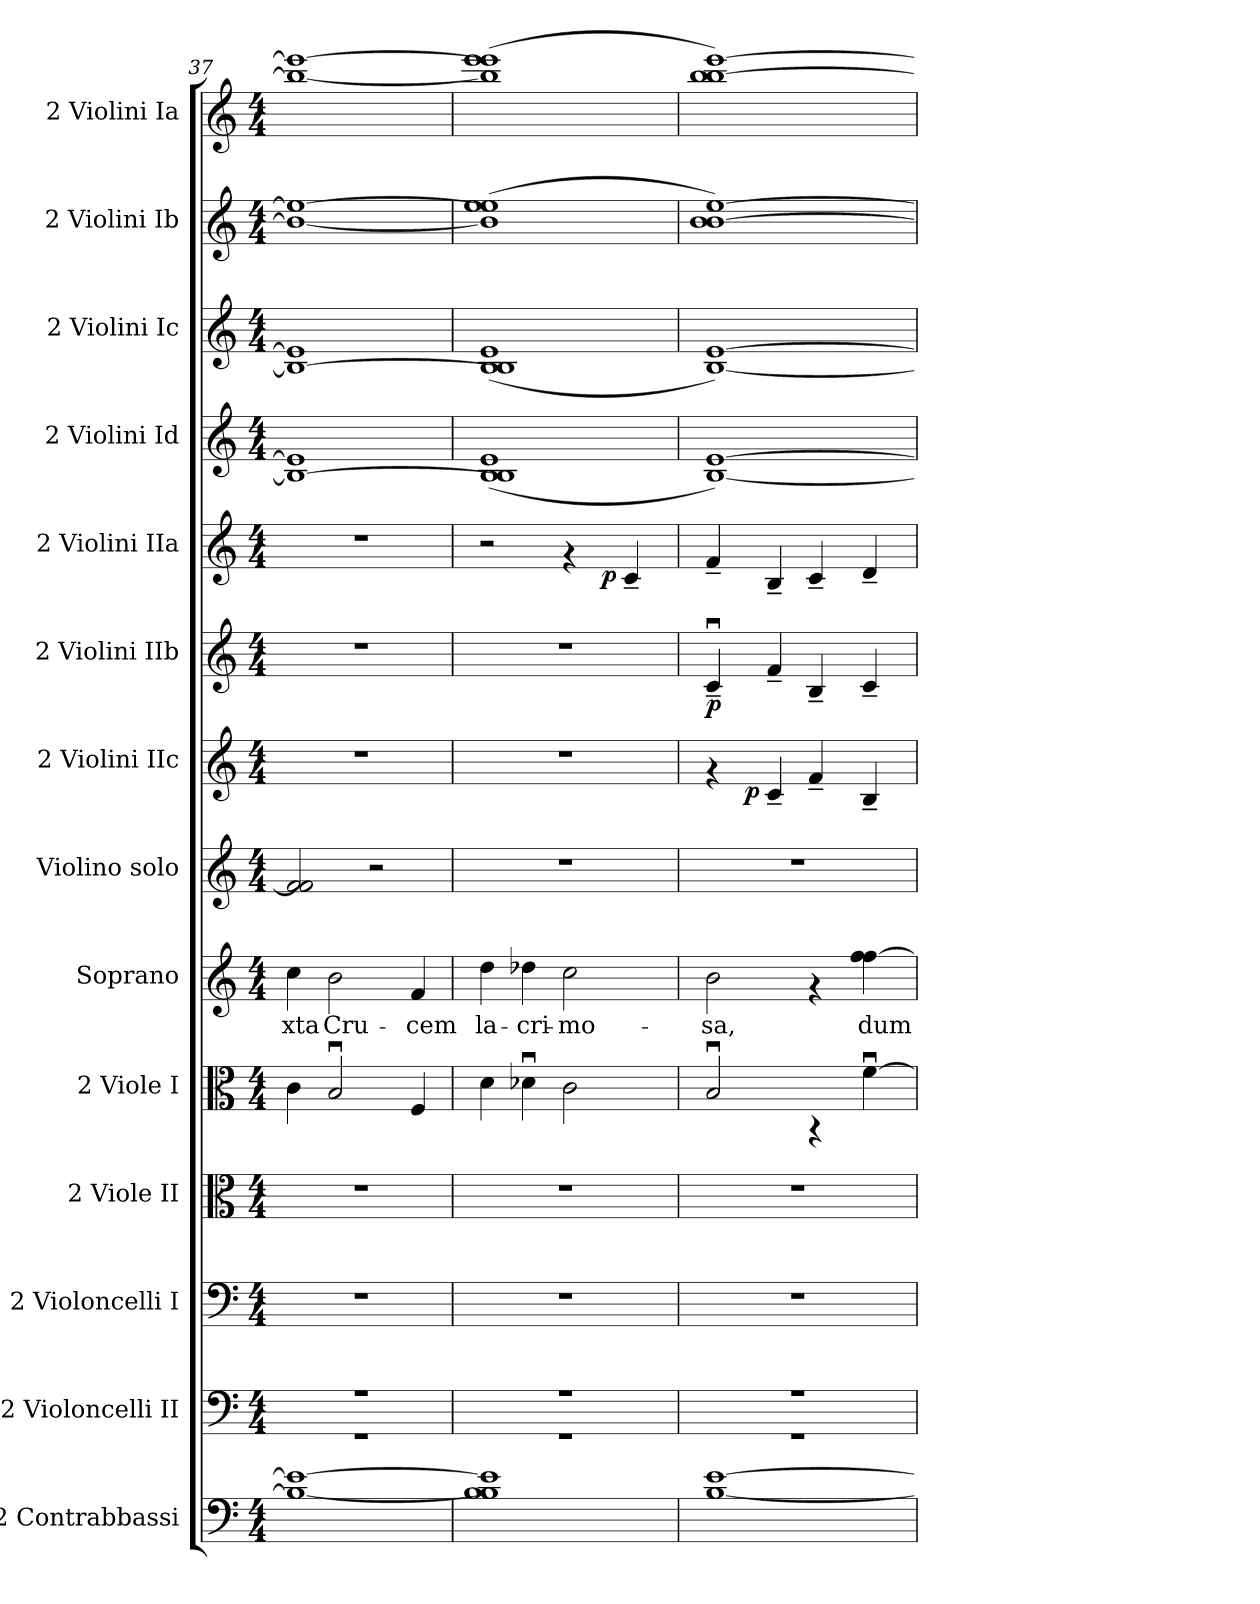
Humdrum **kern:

**kern	**kern	**kern	**kern	**kern	**kern	**text	**kern	**kern	**dynam	**kern	**dynam	**kern	**dynam	**kern	**kern	**kern	**kern
*part14	*part13	*part12	*part11	*part10	*part9	*part9	*part8	*part7	*part7	*part6	*part6	*part5	*part5	*part4	*part3	*part2	*part1
*staff14	*staff13	*staff12	*staff11	*staff10	*staff9	*staff9	*staff8	*staff7	*staff7	*staff6	*staff6	*staff5	*staff5	*staff4	*staff3	*staff2	*staff1
*I"2 Contrabbassi	*I"2 Violoncelli II	*I"2 Violoncelli I	*I"2 Viole II	*I"2 Viole I	*I"Soprano	*	*I"Violino solo	*I"2 Violini IIc	*	*I"2 Violini IIb	*	*I"2 Violini IIa	*	*I"2 Violini Id	*I"2 Violini Ic	*I"2 Violini Ib	*I"2 Violini Ia
*I'Cb.	*I'Vc. II	*I'Vc. I	*I'Vle II	*I'Vle I	*I'S.	*	*I'Vno solo	*I'Vni IIc	*	*I'Vni IIb	*	*I'Vni IIa	*	*I'Vni Id	*I'Vni Ic	*I'Vni Ib	*I'Vni Ia
*clefF4	*clefF4	*clefF4	*clefC3	*clefC3	*clefG2	*	*clefG2	*clefG2	*	*clefG2	*	*clefG2	*	*clefG2	*clefG2	*clefG2	*clefG2
*ITrd7c12	*	*	*	*	*	*	*	*	*	*	*	*	*	*	*	*	*
*k[]	*k[]	*k[]	*k[]	*k[]	*k[]	*	*k[]	*k[]	*	*k[]	*	*k[]	*	*k[]	*k[]	*k[]	*k[]
*C:	*C:	*C:	*C:	*C:	*C:	*	*C:	*C:	*	*C:	*	*C:	*	*C:	*C:	*C:	*C:
*M4/4	*M4/4	*M4/4	*M4/4	*M4/4	*M4/4	*	*M4/4	*M4/4	*	*M4/4	*	*M4/4	*	*M4/4	*M4/4	*M4/4	*M4/4
=37	=37	=37	=37	=37	=37	=37	=37	=37	=37	=37	=37	=37	=37	=37	=37	=37	=37
*	*^	*	*	*	*	*	*	*	*	*	*	*	*	*	*	*	*
!	!	!	!	!	!	!	!LO:LY:b:cj	!	!	!	!	!	!	!	!	!	!	!
*	*	*	*	*	*	*	*	*	*	*	*	*	*	*	*^	*^	*	*
1BB_< 1E_>	1r	1r	1r	1r	4c\	4cc\	-xta	2f/ 2f/]	1r	.	1r	.	1r	.	1B_<	1e]	1B_<	1e]	1ee_> 1b_<	1eee_> 1bb_<
!	!	!	!	!	!	!	!LO:LY:b:cj	!	!	!	!	!	!	!	!	!	!	!	!	!
.	.	.	.	.	2Bu>/	2b\	Cru-	.	.	.	.	.	.	.	.	.	.	.	.	.
.	.	.	.	.	.	.	.	2r	.	.	.	.	.	.	.	.	.	.	.	.
!	!	!	!	!	!	!	!LO:LY:b:cj	!	!	!	!	!	!	!	!	!	!	!	!	!
.	.	.	.	.	4F/	4f/	-cem	.	.	.	.	.	.	.	.	.	.	.	.	.
*	*	*	*	*	*	*	*	*	*	*	*	*	*	*	*v	*v	*	*	*	*
*	*	*	*	*	*	*	*	*	*	*	*	*	*	*	*	*v	*v	*	*
=38	=38	=38	=38	=38	=38	=38	=38	=38	=38	=38	=38	=38	=38	=38	=38	=38	=38	=38
!	!	!	!	!	!	!	!LO:LY:b:cj	!	!	!	!	!	!	!	!	!	!	!
*	*	*	*	*	*	*	*	*	*	*	*	*	*^	*	*	*	*	*
1BB 1BB] 1E]	1r	1r	1r	1r	4d\	4dd\	la-	1r	1r	.	1r	.	2r	2ryy	.	(>1B 1B] 1e	(>1B 1B] 1e	(<1ee 1ee] 1b]	(<1eee 1eee] 1bb]
!	!	!	!	!	!	!	!LO:LY:b:cj	!	!	!	!	!	!	!	!	!	!	!	!
.	.	.	.	.	4d-Xu>\	4dd-X\	-cri-	.	.	.	.	.	.	.	.	.	.	.	.
!	!	!	!	!	!	!	!LO:LY:b:cj	!	!	!	!	!	!	!	!	!	!	!	!
.	.	.	.	.	2c\	2cc\	-mo-	.	.	.	.	.	4rf	8ryy	.	.	.	.	.
.	.	.	.	.	.	.	.	.	.	.	.	.	.	32ryy	.	.	.	.	.
!	!	!	!	!	!	!	!	!	!	!	!	!	!	!	!LO:DY:b	!	!	!	!
.	.	.	.	.	.	.	.	.	.	.	.	.	.	4ryy	p	.	.	.	.
.	.	.	.	.	.	.	.	.	.	.	.	.	4c~</	.	.	.	.	.	.
.	.	.	.	.	.	.	.	.	.	.	.	.	.	16.ryy	.	.	.	.	.
!!LO:PB:g=z
=39	=39	=39	=39	=39	=39	=39	=39	=39	=39	=39	=39	=39	=39	=39	=39	=39	=39	=39	=39
!	!	!	!	!	!	!	!LO:LY:b:cj	!	!	!	!	!LO:DY:b	!	!	!	!	!	!	!
*	*	*	*	*	*	*	*	*	*^	*	*	*	*v	*v	*	*	*	*	*
[<1BB [>1E	1r	1r	1r	1r	2Bu>/	2b\	-sa,	1r	4rf	8ryy	.	4cu>~</	p	4f~</	.	[<1B [>1e)	[<1B [>1e)	[>1ee 1b [<1b)	[>1eee 1bb [<1bb)
.	.	.	.	.	.	.	.	.	.	32ryy	.	.	.	.	.	.	.	.	.
!	!	!	!	!	!	!	!	!	!	!	!LO:DY:b	!	!	!	!	!	!	!	!
.	.	.	.	.	.	.	.	.	.	2ryy	p	.	.	.	.	.	.	.	.
.	.	.	.	.	.	.	.	.	4c~</	.	.	4f~</	.	4B~</	.	.	.	.	.
.	.	.	.	.	4rAA	4rf	.	.	4f~</	.	.	4B~</	.	4c~</	.	.	.	.	.
.	.	.	.	.	.	.	.	.	.	4ryy	.	.	.	.	.	.	.	.	.
!	!	!	!	!	!	!	!LO:LY:b:cj	!	!	!	!	!	!	!	!	!	!	!	!
.	.	.	.	.	[>4fu>\	4ff\ [>4ff\	dum	.	4B~</	.	.	4c~</	.	4d~</	.	.	.	.	.
.	.	.	.	.	.	.	.	.	.	16.ryy	.	.	.	.	.	.	.	.	.
*	*v	*v	*	*	*	*	*	*	*v	*v	*	*	*	*	*	*	*	*	*
=	=	=	=	=	=	=	=	=	=	=	=	=	=	=	=	=	=
*-	*-	*-	*-	*-	*-	*-	*-	*-	*-	*-	*-	*-	*-	*-	*-	*-	*-
